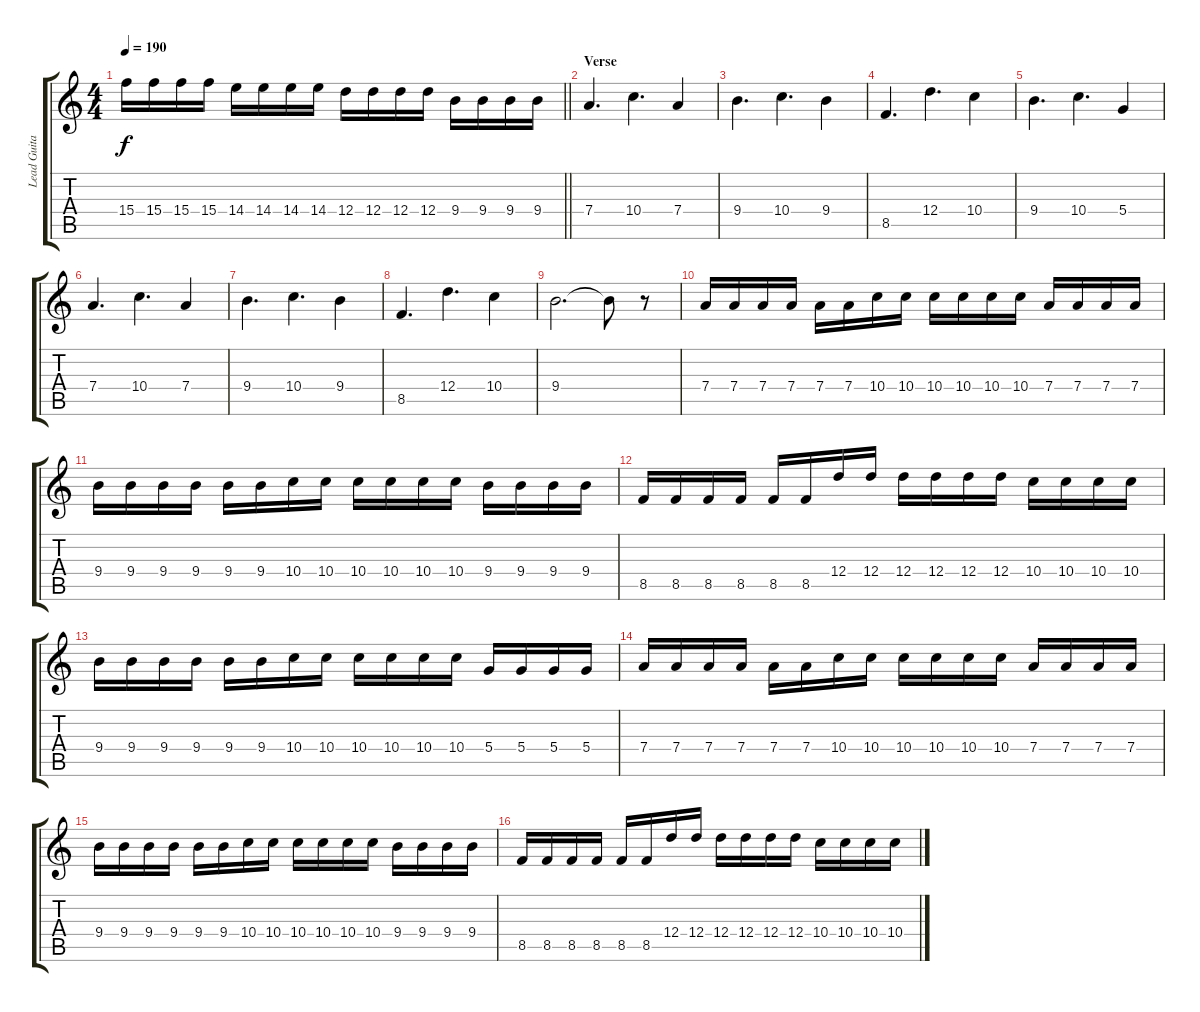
\track ("Lead Guitar" "Lead Guita") {instrument distortionguitar}
\staff {score tabs}
\tuning (E4 B3 G3 D3 A2 E2) {hide}
\ts (4 4)
\tempo 190
\clef g2
\barLineRight lightlight
\ks c
15.4.16{dy f} 15.4.16 15.4.16 15.4.16 14.4.16 14.4.16 14.4.16 14.4.16 12.4.16 12.4.16 12.4.16 12.4.16 9.4.16 9.4.16 9.4.16 9.4.16 |
\section ("" "Verse")
7.4.4{d} 10.4.4{d} 7.4.4 |
9.4.4{d} 10.4.4{d} 9.4.4 |
8.5.4{d} 12.4.4{d} 10.4.4 |
9.4.4{d} 10.4.4{d} 5.4.4 |
7.4.4{d} 10.4.4{d} 7.4.4 |
9.4.4{d} 10.4.4{d} 9.4.4 |
8.5.4{d} 12.4.4{d} 10.4.4 |
9.4.2{d} 9.4{t}.8 r.8 |
7.4.16 7.4.16 7.4.16 7.4.16 7.4.16 7.4.16 10.4.16 10.4.16 10.4.16 10.4.16 10.4.16 10.4.16 7.4.16 7.4.16 7.4.16 7.4.16 |
9.4.16 9.4.16 9.4.16 9.4.16 9.4.16 9.4.16 10.4.16 10.4.16 10.4.16 10.4.16 10.4.16 10.4.16 9.4.16 9.4.16 9.4.16 9.4.16 |
8.5.16 8.5.16 8.5.16 8.5.16 8.5.16 8.5.16 12.4.16 12.4.16 12.4.16 12.4.16 12.4.16 12.4.16 10.4.16 10.4.16 10.4.16 10.4.16 |
9.4.16 9.4.16 9.4.16 9.4.16 9.4.16 9.4.16 10.4.16 10.4.16 10.4.16 10.4.16 10.4.16 10.4.16 5.4.16 5.4.16 5.4.16 5.4.16 |
7.4.16 7.4.16 7.4.16 7.4.16 7.4.16 7.4.16 10.4.16 10.4.16 10.4.16 10.4.16 10.4.16 10.4.16 7.4.16 7.4.16 7.4.16 7.4.16 |
9.4.16 9.4.16 9.4.16 9.4.16 9.4.16 9.4.16 10.4.16 10.4.16 10.4.16 10.4.16 10.4.16 10.4.16 9.4.16 9.4.16 9.4.16 9.4.16 |
8.5.16 8.5.16 8.5.16 8.5.16 8.5.16 8.5.16 12.4.16 12.4.16 12.4.16 12.4.16 12.4.16 12.4.16 10.4.16 10.4.16 10.4.16 10.4.16
